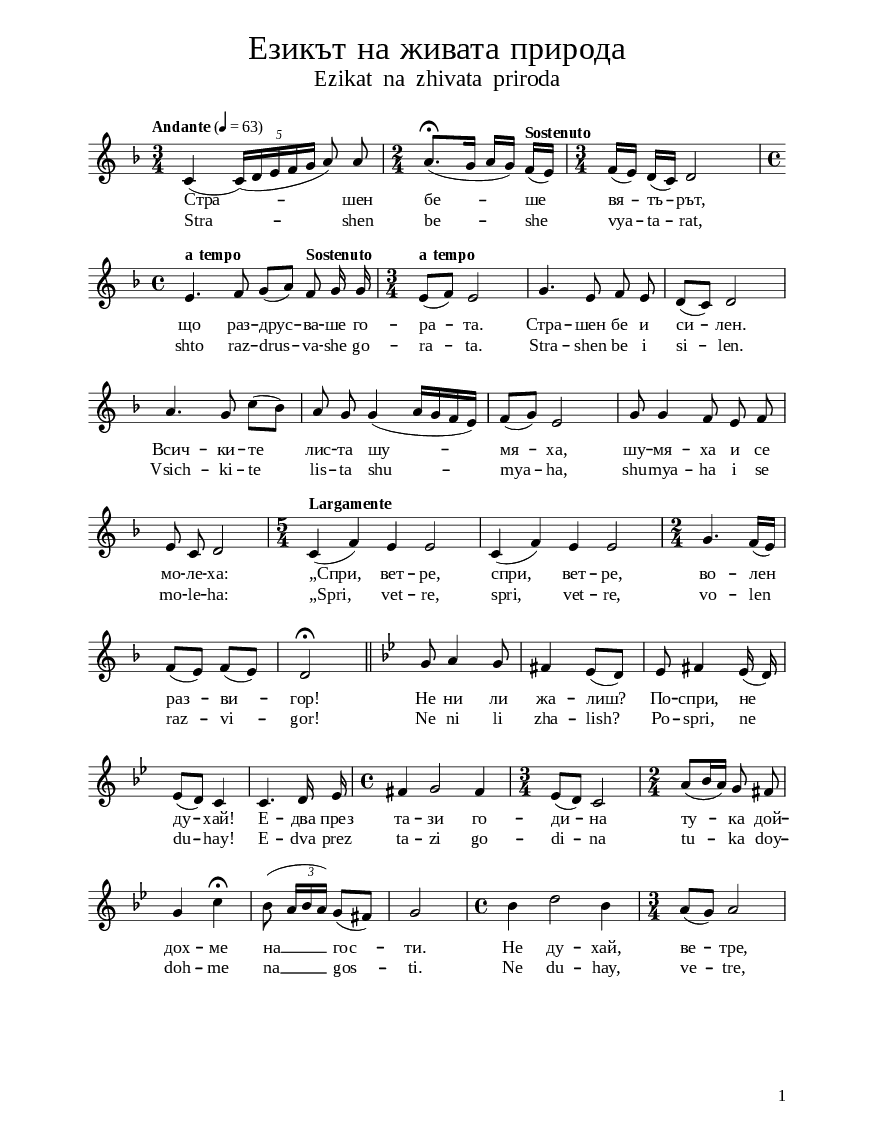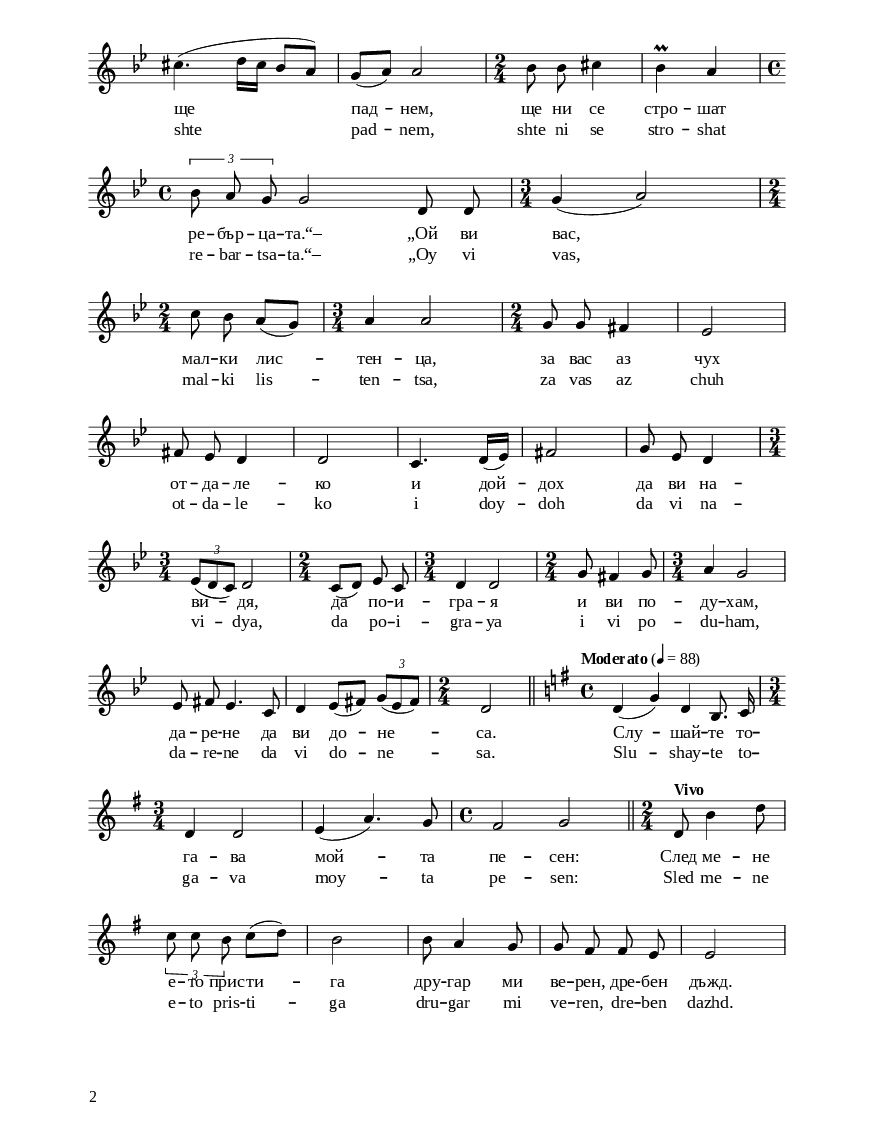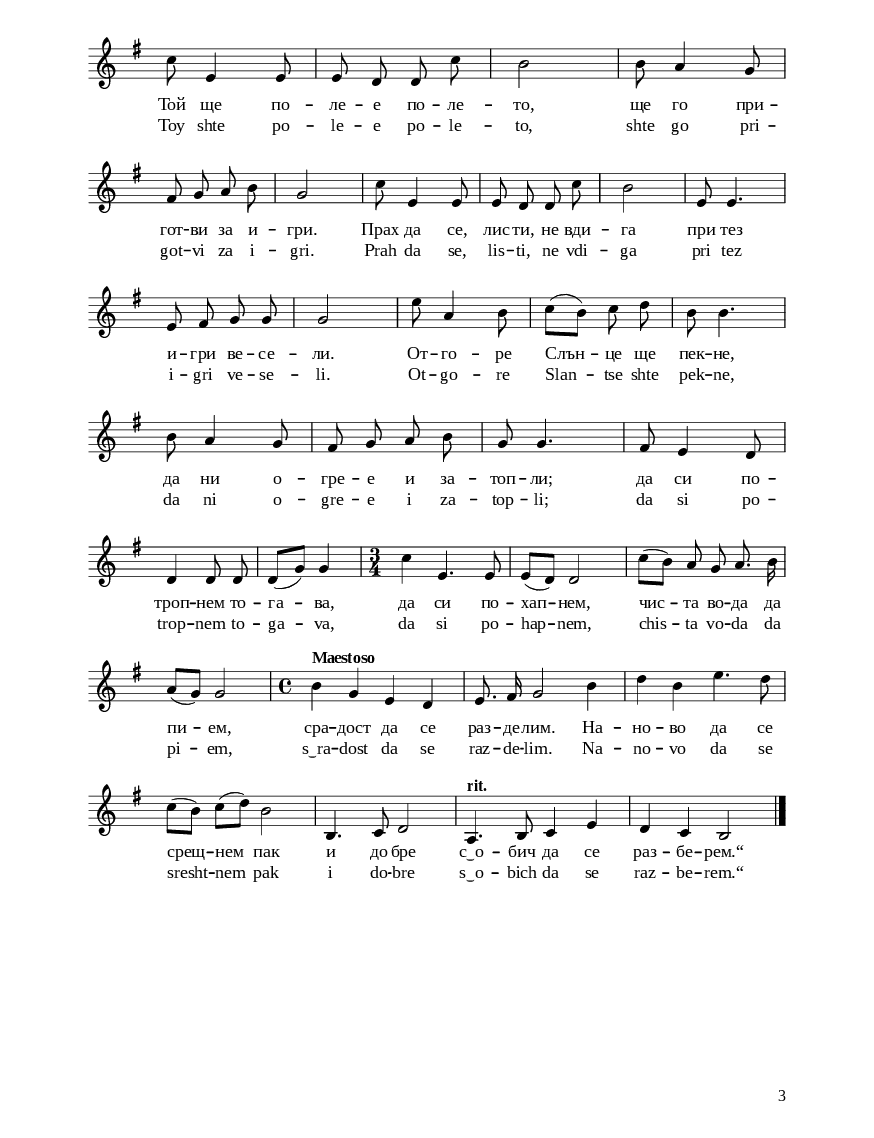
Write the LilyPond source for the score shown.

\version "2.20.0"

\paper {
  #(set-paper-size "a5")
}

\bookpart {
  \paper {
    print-all-headers = ##t
    print-page-number = ##t
    print-first-page-number = ##t

    % put page numbers on the bottom
    oddHeaderMarkup = \markup ""
    evenHeaderMarkup = \markup ""
    oddFooterMarkup = \markup
    \fill-line {
      ""
      \on-the-fly #print-page-number-check-first \fromproperty #'page:page-number-string
    }
    evenFooterMarkup = \markup
    \fill-line {
      \on-the-fly #print-page-number-check-first \fromproperty #'page:page-number-string
      ""
    }

    left-margin = 1.5\cm
    right-margin = 1.5\cm
    top-margin = 1.6\cm
    bottom-margin = 1.2\cm
    ragged-bottom = ##t % do not spread the staves to fill the whole vertical space

    % change lyrics and titles font (affects notes also)
    fonts =
    #(make-pango-font-tree
      "Times New Roman"
      "DejaVu Sans"
      "DejaVu Sans Mono"
      (/ (* staff-height pt) 3.6))

    % change distance between staves
    system-system-spacing =
    #'((basic-distance . 12)
       (minimum-distance . 6)
       (padding . 1)
       (stretchability . 12))
  }

  \header {
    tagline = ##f
  }

  \score{
    \layout {
      indent = 0.0\cm % remove first line indentation
      %ragged-last = ##t % do not spread last line to fill the whole space
      \context {
        \Score
        \omit BarNumber %remove bar numbers
      } % context

      \context {
        % change staff size
        \Staff
        fontSize = #+0 % affects notes size only
        \override StaffSymbol #'staff-space = #(magstep -3)
        \override StaffSymbol #'thickness = #0.5
        \override BarLine #'hair-thickness = #1
        %\override StaffSymbol #'ledger-line-thickness = #'(0 . 0)
      }

      \context {
        % adjust space between staff and lyrics and between the two lyric lines
        \Lyrics
        \override VerticalAxisGroup.nonstaff-relatedstaff-spacing = #'((basic-distance . 4.5))
        \override VerticalAxisGroup.nonstaff-nonstaff-spacing = #'((minimum-distance . 2))
      }
    } % layout

    \new Voice \absolute {
      \clef treble
      \key d \minor
      \time 3/4
      \tempo \markup {
        % make tempo note smaller
        \concat {
          "Andante" \normal-text { " (" }
          \teeny \general-align #Y #DOWN \note #"4" #0.8
          \normal-text { " = 63)" }
        }
      }
      \autoBeamOff
      c'4 ( \once \omit TupletBracket
      \times 4/5  {
        c'16 ) ( [  d'16  e'16  f'16
        g'16 ]
      }
      a'8 )    a'8  | % 2
      \time 2/4  | % 2
      a'8. ( ^\fermata [  g'16 ]  a'16 [  g'16
      ) ]  f'16 ( [ ^\markup{ \bold {Sostenuto} }  e'16 ) ]
      | % 3
      \time 3/4  | % 3
      f'16 ( [  e'16 ) ]  d'16 ( [  c'16 ) ]
      d'2 \break | % 4
      \time 4/4  | % 4
      e'4. ^\markup{ \bold {a tempo} }  f'8  g'8 ( [
      a'8 ) ]  f'8 ^\markup{ \bold {Sostenuto} }  g'16
      g'16 | % 5
      \time 3/4  | % 5
      e'8 ( [ ^\markup{ \bold {a tempo} }  f'8 ) ]
      e'2 | % 6
      g'4.  e'8  f'8  e'8 | % 7
      d'8 ( [  c'8 ) ]  d'2 \break | % 8
      a'4.  g'8  c''8 ( [  bes'8 ) ] | % 9
      a'8  g'8  g'4 (  a'16 [  g'16
      f'16  e'16 ) ] |
      f'8 ( [  g'8 ) ]  e'2 | % 11
      g'8  g'4  f'8  e'8  f'8 \break  | % 12
      e'8  c'8  d'2 | % 13
      \time 5/4  | % 13
      c'4 ( ^\markup{ \bold {Largamente} }  f'4 )
      e'4  e'2 | % 14
      c'4 (  f'4 )  e'4  e'2 | % 15
      \time 2/4  | % 15
      g'4.  f'16 ( [  e'16 ) ] \break | % 16
      f'8 ( [  e'8 ) ]  f'8 ( [  e'8 ) ] | % 17
      d'2 ^\fermata \bar "||"
      \key bes \major | % 18
      g'8  a'4  g'8 | % 19
      fis'4  es'8 ( [  d'8 ) ] |
      es'8  fis'4  es'16 (   d'16 )  \break | % 21
      es'8 ( [  d'8 ) ]  c'4   | % 22
      c'4.  d'16  es'16 | % 23
      \time 4/4  | % 23
      fis'4  g'2  fis'4 | % 24
      \time 3/4  | % 24
      es'8 ( [  d'8 ) ]  c'2 | % 25
      \time 2/4  | % 25
      a'8 ( [  bes'16  a'16 ) ]  g'8
      fis'8 \break  | % 26
      g'4  c''4 ^\fermata  | % 27
      bes'8 (
      \times 2/3  {
        a'16 [  bes'16  a'16 ) ]
      }
      g'8 ( [  fis'8 ) ] | % 28
      g'2  | % 29
      \time 4/4  | % 29
      bes'4  d''2  bes'4 |
      \time 3/4  |
      a'8 ( [  g'8 ) ]  a'2 \break | % 31
      cis''4. (  d''16 [  cis''16 ]
      bes'8 [  a'8 ) ] | % 32
      g'8 ( [  a'8 ) ]  a'2 | % 33
      \time 2/4  | % 33
      bes'8  bes'8  cis''4 | % 34
      bes'4 \prall  a'4 \break | % 35
      \time 4/4  | % 35

      \times 2/3  {
        bes'8  a'8  g'8
      }
      g'2  d'8  d'8 | % 36
      \time 3/4  | % 36
      g'4 (  a'2 ) \break  | % 37
      \time 2/4  | % 37
      c''8  bes'8  a'8 ( [  g'8 ) ]  | % 38
      \time 3/4  | % 38
      a'4  a'2  | % 39
      \time 2/4  | % 39
      g'8  g'8  fis'4 |
      es'2 \break | % 41
      fis'8  es'8  d'4 | % 42
      d'2 | % 43
      c'4.  d'16 ( [  es'16 ) ] | % 44
      fis'2 | % 45
      g'8  es'8  d'4 \break | % 46
      \time 3/4  | % 46
      \once \omit TupletBracket
      \times 2/3  {
        es'8 ( [  d'8  c'8 ) ]
      }
      d'2 | % 47
      \time 2/4  | % 47
      c'8 ( [  d'8 ) ]  es'8  c'8  | % 48
      \time 3/4  | % 48
      d'4  d'2 | % 49
      \time 2/4  | % 49
      g'8  fis'4  g'8 |
      \time 3/4  |
      a'4  g'2 \break | % 51
      es'8  fis'8  es'4.  c'8 | % 52
      d'4  es'8 ( [  fis'8 ) ]
      \times 2/3  {
        g'8 ( [  es'8  fis'8 ) ]
      }
      | % 53
      \time 2/4  | % 53
      d'2 \bar "||"
      \key g \major \time 4/4 | % 54
        \tempo \markup {
        % make tempo note smaller
        \concat {
          "Moderato" \normal-text { " (" }
          \teeny \general-align #Y #DOWN \note #"4" #0.8
          \normal-text { " = 88)" }
        }
      }
      d'4 (  g'4 )  d'4  b8. c'16
      | % 55
      \time 3/4  | % 55
      d'4  d'2 | % 56
      e'4 (  a'4. )  g'8 | % 57
      \time 4/4  | % 57
      fis'2  g'2 \bar "||"
      \time 2/4  | % 58
      d'8 ^\markup{ \bold {Vivo} }  b'4  d''8 \break  | % 59
      \times 2/3  {
        c''8   c''8  b'8
      }
      c''8 ( [  d''8 ) ] |
      b'2 | % 61
      b'8  a'4  g'8 | % 62
      g'8  fis'8  fis'8  e'8 | % 63
      e'2 | % 64
      c''8  e'4  e'8 | % 65
      e'8  d'8  d'8  c''8 | % 66
      b'2 | % 67
      b'8  a'4  g'8 \break | % 68
      fis'8  g'8  a'8  b'8 | % 69
      g'2 |
      c''8  e'4  e'8 | % 71
      e'8  d'8  d'8  c''8 | % 72
      b'2  | % 73
      e'8  e'4.\break | % 74
      e'8  fis'8  g'8  g'8 | % 75
      g'2  | % 76
      e''8  a'4  b'8 | % 77
      c''8 ( [  b'8 ) ]  c''8  d''8 | % 78
      b'8  b'4. \break | % 79
      b'8  a'4  g'8 |
      fis'8  g'8  a'8  b'8 | % 81
      g'8  g'4. | % 82
      fis'8  e'4  d'8 \break |
      d'4  d'8  d'8 | % 84
      d'8 ( [  g'8 ) ]  g'4 | % 85
      \time 3/4  | % 85
      c''4  e'4.  e'8 | % 86
      e'8 ( [  d'8 ) ]  d'2 | % 87
      c''8 ( [  b'8 ) ]  a'8  g'8
      a'8.  b'16  \break | % 88
      a'8 ( [  g'8 ) ]  g'2 | % 89
      \time 4/4  | % 89
      b'4 ^\markup{ \bold {Maestoso} }  g'4  e'4
      d'4 |
      e'8.  fis'16  g'2  b'4 | % 91
      d''4  b'4  e''4.  d''8 \break | % 92
      c''8 ( [  b'8 ) ]  c''8 ( [
      d''8 ) ]  b'2 | % 93
      b4.  c'8  d'2 | % 94
      a4. ^\markup{ \bold {rit.} }  b8  c'4
      e'4 | % 95
      d'4  c'4  b2 \bar "|."
    }

    \addlyrics {
      Стра --  шен
      бе --   ше  вя -- тъ
      -- рът, що раз -- друс -- ва --
      ше го -- ра -- та. Стра -- шен
      бе и си -- лен. Всич -- ки -- те
      лис -- та шу --
      мя -- ха, шу -- мя -- ха и се
      мо -- ле -- ха: „Спри,  вет --
      ре, спри,  вет -- ре, во -- лен
      раз -- ви -- гор! Не ни
      ли жа -- лиш?  По -- спри, не
      ду -- хай! Е -- два през та
      -- зи го -- ди -- на ту --
      ка дой -- дох -- ме на  __
      гос -- ти. Не ду -- хай, ве --
      тре, ще      пад --
      нем, ще ни се стро -- шат ре --
      бър -- ца -- та.“– „Ой ви вас,
      мал -- ки лис -- тен -- ца,
      за вас аз чух от -- да -- ле -- ко
      и дой -- дох да ви на -- ви
      --  дя, да  по -- и -- гра --
      я и ви по -- ду -- хам, да -- ре --
      не да ви до -- не --  са.
      Слу -- шай -- те то -- га -- ва
      мой -- та пе -- сен: След ме --
      не е -- то прис -- ти -- га дру
      -- гар ми ве -- рен, дре -- бен
      дъжд. Той ще по -- ле -- е по --
      ле -- то, ще го при -- гот -- ви
      за и -- гри. Прах да се, лис --
      ти, не вди -- га при тез и -- гри
      ве -- се -- ли. От -- го -- ре Слън
      -- це ще пек -- не, да ни о --
      гре -- е и за -- топ -- ли; да си
      по -- троп -- нем то -- га  -- ва,
      да си по -- хап  -- нем, чис
      -- та во -- да да пи  -- ем,
      сра -- дост да се раз -- де --
      лим. На -- но -- во да се срещ
      -- нем  пак и до -- бре с‿о
      -- бич да се раз -- бе -- рем.“}
      \addlyrics { Stra --      shen
      be --   she  vya -- ta
      -- rat, shto raz -- drus -- va --
      she go -- ra -- ta. Stra -- shen
      be i si -- len. Vsich -- ki -- te
      lis -- ta shu --
      mya -- ha, shu -- mya -- ha i se
      mo -- le -- ha: „Spri,  vet --
      re, spri,  vet -- re, vo -- len
      raz -- vi -- gor! Ne ni
      li zha -- lish?  Po -- spri, ne
      du -- hay! E -- dva prez ta
      -- zi go -- di -- na tu --
      ka doy -- doh -- me na  __
      gos -- ti. Ne du -- hay, ve --
      tre, shte      pad --
      nem, shte ni se stro -- shat re --
      bar -- tsa -- ta.“– „Oy vi vas,
      mal -- ki lis -- ten -- tsa,
      za vas az chuh ot -- da -- le -- ko
      i doy -- doh da vi na -- vi
      --  dya, da  po -- i -- gra --
      ya i vi po -- du -- ham, da -- re --
      ne da vi do -- ne --  sa.
      Slu -- shay -- te to -- ga -- va
      moy -- ta pe -- sen: Sled me --
      ne e -- to pris -- ti -- ga dru
      -- gar mi ve -- ren, dre -- ben
      dazhd. Toy shte po -- le -- e po --
      le -- to, shte go pri -- got -- vi
      za i -- gri. Prah da se, lis --
      ti, ne vdi -- ga pri tez i -- gri
      ve -- se -- li. Ot -- go -- re Slan
      -- tse shte pek -- ne, da ni o --
      gre -- e i za -- top -- li; da si
      po -- trop -- nem to -- ga  -- va,
      da si po -- hap  -- nem, chis
      -- ta vo -- da da pi  -- em,
      s‿ra -- dost da se raz -- de --
      lim. Na -- no -- vo da se sresht
      -- nem  pak i do -- bre s‿o
      -- bich da se raz -- be -- rem.“}

      \header {
        title = \markup \column \normal-text \fontsize #2.5 {
          \center-align
          \line { Езикът на живата природа }
          \vspace #-0.6
          \center-align
          \line \fontsize #-3 {Ezikat na zhivata priroda }
          \vspace #-0.8
          \center-align
          \line \fontsize #-3 { " " }
        }
      }

      \midi{}

    } % score

    \pageBreak


    % include foreign translation(s) of the song
    \version "2.20.0"

\markup \fill-line { \fontsize #6 "Die Sprache der lebendigen Natur" }
\markup \null
\markup \null
\markup \fontsize #+2.5 {
  \hspace #10
  \override #'(baseline-skip . 2)

  \column {
    \line { " " }

 \line { " " Furchtbar war der Wind,}

 \line { " " der den Wald durchschüttelte.}

 \line { " " Furchtbar und stark war er.}

 \line { " " Alle Blätter raschelten,}

 \line { " " sie raschelten und betteten:}

 \line { " " Höre auf, Wind, höre auf Wind,}

 \line { " " freier Frühlingswind.}

 \line { " " Hast du kein Mitleid mit uns?}

 \line { " " Höre auf, wehe nicht!}

 \line { " " Erst in diesem Jahr kamen wir hier zu Besuch.}

 \line { " " Wehe nicht, oh Wind, wir werden herunterfallen.}

 \line { " " Unsere Rippen werden brechen.}

 \line { " " Hier seid ihr kleine Blättchen, }

 \line { " " ich hörte von ferne von euch}

 \line { " " und kam, euch zu sehen,}

 \line { " " mit euch zu spielen und euch umzuwehen.}

 \line { " " Dann hört mein Lied:}

 \line { " " Nach mir kommt mein treuer Freund,}

 \line { " " der Nieselregen.}

 \line { " " Er wird den Acker gießen,}

 \line { " " und er wird ihn für Spiele vorbereiten.}

 \line { " " Damit kein Staub aufsteigt, ihr Blätter,}

 \line { " " bei diesen fröhlichen Spiele.}

 \line { " " Von oben wird die Sonne beginnen zu scheinen,}

 \line { " " und uns bescheinen und wärmen,}

 \line { " " damit wir dann tanzen, }

 \line { " " damit wir essen, }

 \line { " " damit wir reines Wasser trinken}

 \line { " " und uns mit Freude trennen.}

 \line { " " Auf das wir uns wieder treffen}

 \line { " " und gut mit Liebe verstehen.}

  }
}


  } % bookpart
